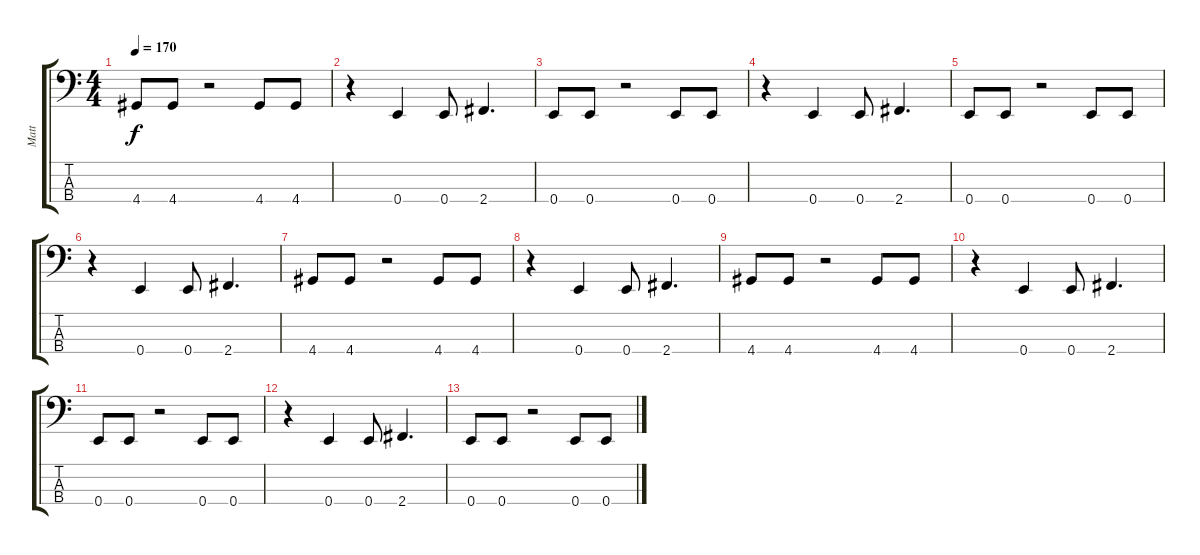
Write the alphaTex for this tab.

\track ("Matt" "Matt") {instrument electricbassfinger}
\staff {score tabs}
\tuning (G2 D2 A1 E1) {hide}
\ts (4 4)
\tempo 170
\clef f4
\ks c
4.4.8{dy f} 4.4.8 r.2 4.4.8 4.4.8 |
r.4 0.4.4 0.4.8 2.4.4{d} |
0.4.8 0.4.8 r.2 0.4.8 0.4.8 |
r.4 0.4.4 0.4.8 2.4.4{d} |
0.4.8 0.4.8 r.2 0.4.8 0.4.8 |
r.4 0.4.4 0.4.8 2.4.4{d} |
4.4.8 4.4.8 r.2 4.4.8 4.4.8 |
r.4 0.4.4 0.4.8 2.4.4{d} |
4.4.8 4.4.8 r.2 4.4.8 4.4.8 |
r.4 0.4.4 0.4.8 2.4.4{d} |
0.4.8 0.4.8 r.2 0.4.8 0.4.8 |
r.4 0.4.4 0.4.8 2.4.4{d} |
0.4.8 0.4.8 r.2 0.4.8 0.4.8
